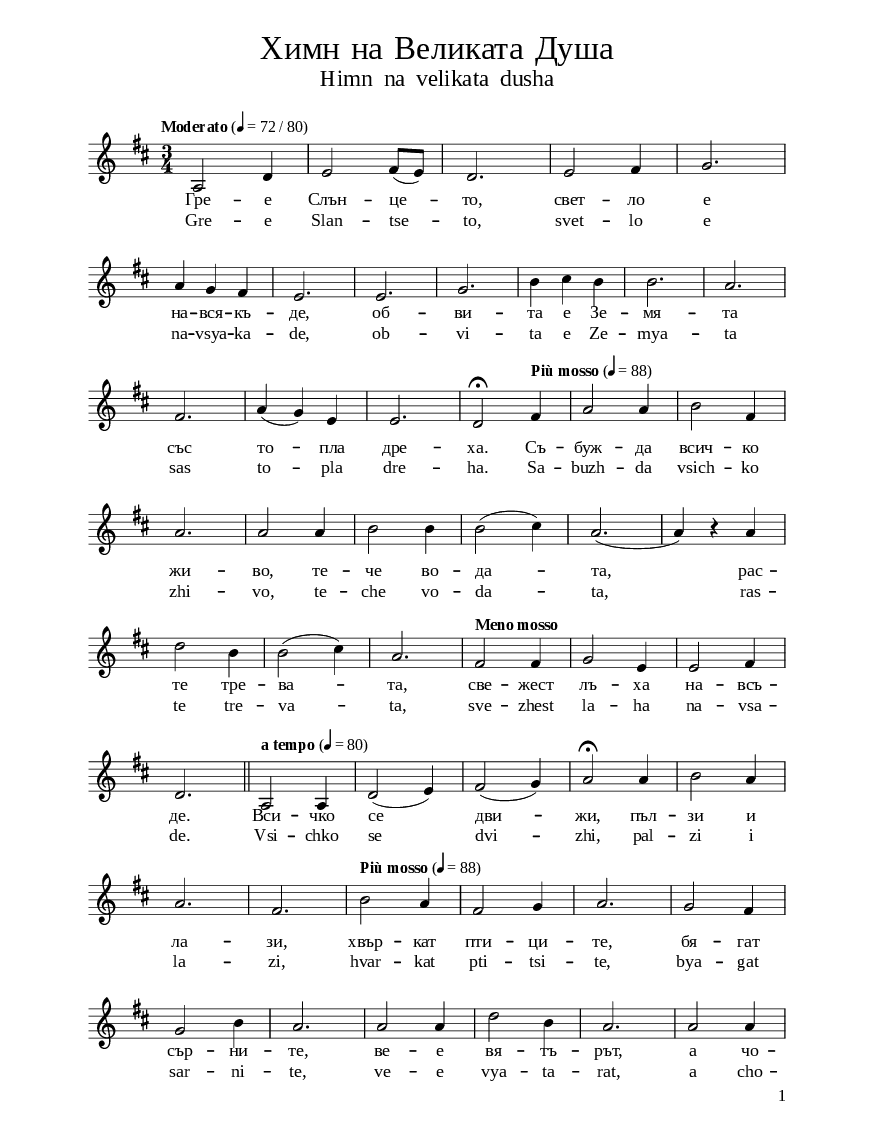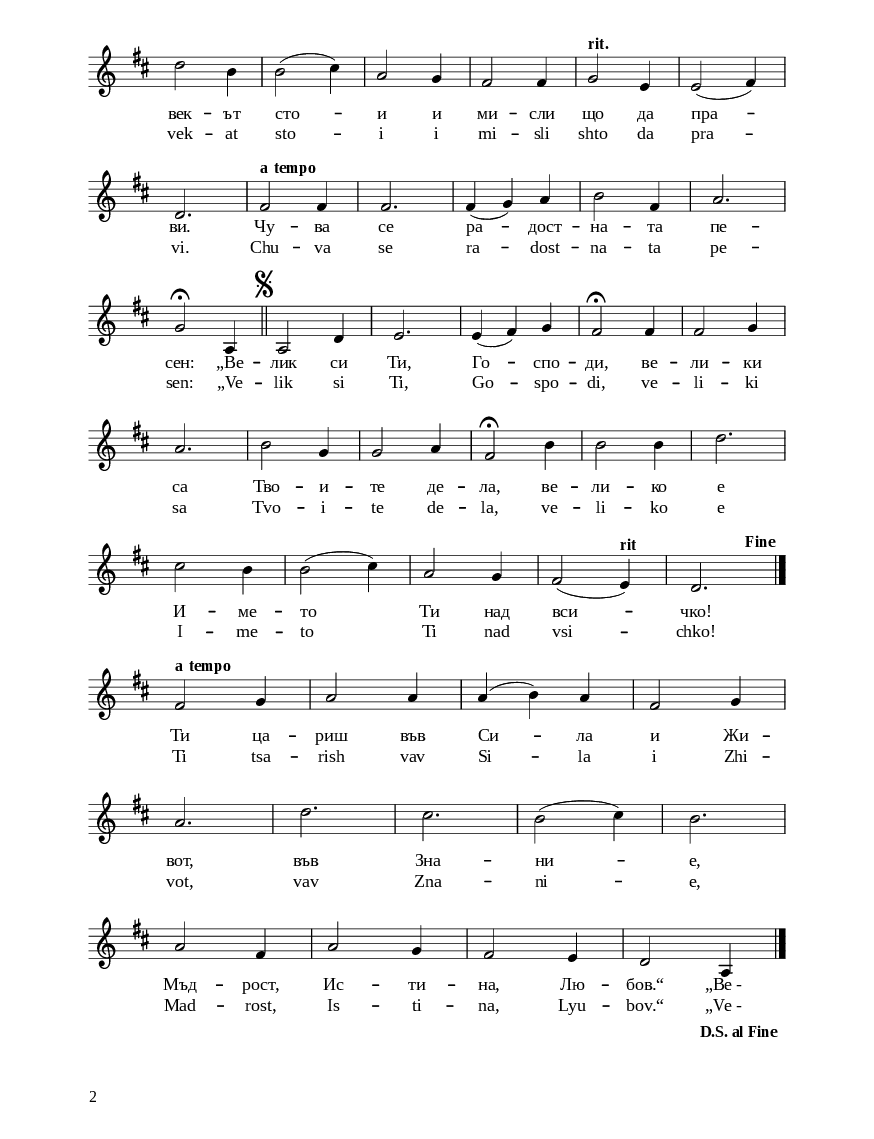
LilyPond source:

\version "2.22.0"

\paper {
  #(set-paper-size "a5")
}

\bookpart {
  \paper {
    print-all-headers = ##t
    print-page-number = ##t
    print-first-page-number = ##t

    % put page numbers on the bottom
    oddHeaderMarkup = \markup ""
    evenHeaderMarkup = \markup ""
    oddFooterMarkup = \markup
    \fill-line {
      ""
      \on-the-fly #print-page-number-check-first \fromproperty #'page:page-number-string
    }
    evenFooterMarkup = \markup
    \fill-line {
      \on-the-fly #print-page-number-check-first \fromproperty #'page:page-number-string
      ""
    }

    left-margin = 1.5\cm
    right-margin = 1.5\cm
    top-margin = 1.6\cm
    bottom-margin = 1.2\cm
    ragged-bottom = ##t % do not spread the staves to fill the whole vertical space

    % change lyrics and titles font (affects notes also)
    fonts =
    #(make-pango-font-tree
      "Times New Roman"
      "DejaVu Sans"
      "DejaVu Sans Mono"
      (/ (* staff-height pt) 3.6))

    % change distance between staves
    system-system-spacing =
    #'((basic-distance . 12)
       (minimum-distance . 6)
       (padding . 1)
       (stretchability . 12))
  }

  \header {
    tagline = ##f
  }

  \score{
    \layout {
      indent = 0.0\cm % remove first line indentation
      % ragged-last = ##t % do not spread last line to fill the whole space
      \context {
        \Score
        \omit BarNumber %remove bar numbers
      } % context

      \context {
        % change staff size
        \Staff
        fontSize = #+0 % affects notes size only
        \override StaffSymbol #'staff-space = #(magstep -3)
        \override StaffSymbol #'thickness = #0.5
        \override BarLine #'hair-thickness = #1
        %\override StaffSymbol #'ledger-line-thickness = #'(0 . 0)
      }

      \context {
        % adjust space between staff and lyrics and between the two lyric lines
        \Lyrics
        \override VerticalAxisGroup.nonstaff-relatedstaff-spacing = #'((basic-distance . 4.5))
        \override VerticalAxisGroup.nonstaff-nonstaff-spacing = #'((minimum-distance . 2))
      }
    } % layout

    \new Voice \absolute {

      \clef treble
      \key d \major
      \time 3/4
      \tempo \markup {
        % make tempo note smaller
        \concat {
          "Moderato " \normal-text { "(" }
          \teeny \general-align #Y #DOWN \note {4} #0.8
          \normal-text { " = 72 / 80)" }
        }
      }
      \autoBeamOff
      a2 d'4 | e'2 fis'8 [ (e'8) ]| d'2. | e'2 fis'4 | g'2. | \break

      a'4 g'4 fis'4 | e'2. | e'2. | g'2. | b'4 cis''4 b'4 | b'2. | a'2. | \break

      fis'2. | a'4 (g'4) e'4 | e'2. | d'2 \fermata   \tempo \markup {
        % make tempo note smaller
        \concat {
          "Più mosso " \normal-text { "(" }
          \teeny \general-align #Y #DOWN \note {4} #0.8
          \normal-text { " = 88)" }
        }
      }  fis'4  | a'2 a'4 | b'2 fis'4 | \break

      a'2. | a'2 a'4 | b'2 b'4 | b'2 ( cis''4 ) | a'2. ( | a'4 ) r4 a'4 | \break

      d''2 b'4 | b'2 ( cis''4 ) | a'2. |\tempo "Meno mosso" fis'2 fis'4  | g'2 e'4 | e'2 fis'4 | \break

      d'2.  \bar "||" \tempo \markup {
        % make tempo note smaller
        \concat {
          "a tempo " \normal-text { "(" }
          \teeny \general-align #Y #DOWN \note {4} #0.8
          \normal-text { " = 80)" }
        }
      }
      
      a2 a4 | d'2 ( e'4 ) | fis'2 ( g'4 ) | a'2 \fermata a'4 | b'2 a'4 | \break

      a'2. | fis'2. |\tempo \markup {
        % make tempo note smaller
        \concat {
          "Più mosso " \normal-text { "(" }
          \teeny \general-align #Y #DOWN \note {4} #0.8
          \normal-text { " = 88)" }
        }
      } b'2 a'4 | fis'2 g'4 | a'2. | g'2 fis'4 | \break

      g'2 b'4 | a'2. | a'2 a'4 | d''2 b'4 | a'2. | a'2 a'4 | \break

      d''2 b'4 | b'2 ( cis''4 ) | a'2 g'4 |fis'2  fis'4 |
      g'2^\markup\normalsize\bold { "rit." }   e'4 | e'2 ( fis'4 ) | \break
      d'2. | fis'2^\markup{ \bold {a tempo} } fis'4 | fis'2. | fis'4 ( g'4 )  a'4 | b'2 fis'4 |a'2.   \break
      | % 61
      g'2 ^\fermata a4 \mark \markup { \musicglyph "scripts.segno" }  \bar "||"
      a2  d'4 | % 63
      e'2. | % 64
      e'4 (  fis'4 )  g'4 | % 65
      fis'2 ^\fermata  fis'4 | % 66
      fis'2  g'4 \break | % 67
      a'2. | % 68
      b'2  g'4 | % 69
      g'2  a'4 |
      fis'2 ^\fermata  b'4 | % 71
      b'2  b'4 | % 72
      d''2. \break | % 73
      cis''2  b'4 | % 74
      b'2 (  cis''4 ) | % 75
      a'2  g'4 | % 76
      fis'2 (  e'4 ) ^\markup{ \bold {rit} } | % 77
      \tempo "              Fine" d'2. \bar "|."
      \break | % 78
      fis'2 ^\markup{ \bold {a tempo} }  g'4 | % 79
      a'2  a'4 |
      a'4 (  b'4 )  a'4 | % 81
      fis'2  g'4 \break | % 82
      a'2. | % 83
      d''2. | % 84
      cis''2. | % 85
      b'2 (  cis''4 ) | % 86
      b'2. \break | % 87
      a'2  fis'4 | % 88
      a'2  g'4 | % 89
      fis'2  e'4 |
      d'2  a4 \bar "|."
    }

    \addlyrics {
      Гре -- е Слън -- це -- то, свет -- ло е

      на -- вся -- къ -- де,  об -- ви -- та е Зе -- мя -- та със то -- пла дре -- ха.

      Съ -- буж -- да всич  --  ко жи -- во,

      те -- че во -- да -- та, рас -- те тре -- ва -- та,

      све -- жест лъ -- ха на -- всъ -- де.

      Вси -- чко се дви -- жи, пъл -- зи и ла -- зи,

      хвър -- кат пти -- ци -- те, бя -- гат сър -- ни -- те,

      ве -- е вя -- тъ -- рът, а чо -- век -- ът сто -- и

      и ми -- сли що да пра -- ви.

      Чу -- ва се ра -- дост -- на -- та пе -- сен:

      „Ве -- лик си Ти, Го -- спо -- ди,

      ве -- ли -- ки са Тво -- и -- те де -- ла,

      ве -- ли -- ко е И -- ме -- то Ти над вси -- чко!

      Ти ца -- риш във Си -- ла и Жи -- вот,

      във Зна -- ни -- е, Мъд -- рост,

      Ис -- ти -- на, Лю -- бов.“ "„Ве - "

    }
    \addlyrics {
       Gre -- e Slan -- tse -- to, svet -- lo e

      na -- vsya -- ka -- de,  ob -- vi -- ta e Ze -- mya -- ta sas to -- pla dre -- ha.

      Sa -- buzh -- da vsich  --  ko zhi -- vo,

      te -- che vo -- da -- ta, ras -- te tre -- va -- ta,

      sve -- zhest la -- ha na -- vsa -- de.

      Vsi -- chko se dvi -- zhi, pal -- zi i la -- zi,

      hvar -- kat pti -- tsi -- te, bya -- gat sar -- ni -- te,

      ve -- e vya -- ta -- rat, a cho -- vek -- at sto -- i

      i mi -- sli shto da pra -- vi.

      Chu -- va se ra -- dost -- na -- ta pe -- sen:

      „Ve -- lik si Ti, Go -- spo -- di,

      ve -- li -- ki sa Tvo -- i -- te de -- la,

      ve -- li -- ko e I -- me -- to Ti nad vsi -- chko!

      Ti tsa -- rish vav Si -- la i Zhi -- vot,

      vav Zna -- ni -- e, Mad -- rost,

      Is -- ti -- na, Lyu -- bov.“ "„Ve - "
      }

      \header {
        title = \markup \column \normal-text \fontsize #2.5 {
          \center-align
          \line { Химн на Великата Душа }
          \vspace #-0.6
          \center-align
          \line \fontsize #-3 { Himn na velikata dusha }
          \vspace #-0.8
          \center-align
          \line \fontsize #-3 { " " }
        }
      }

      \midi{}

    } % score



  \markup \halign #-16 \raise #3 \override #'(baseline-skip . 2) {
    \column  {
      \line \right-align {
        \bold  { "D.S. al Fine" }
      }
      \line { " " }
    }
  }

  \pageBreak

    % include foreign translation(s) of the song
    \version "2.22.0"

\markup \fill-line { \fontsize #6 "Hymne der Großen Seele" }
\markup \null
\markup \null
\markup \fontsize #+2.5 {
  \hspace #12
  \override #'(baseline-skip . 2)

  \column {
    \line { " " }

 \line { " "Die Sonne scheint, }

 \line { " "überall ist es hell, }

 \line { " "die Erde ist von einem warmen Gewand umhüllt. }

 \line { " "Sie erweckt alles Lebendige; }

 \line { " "das Wasser fließt, das Gras sprießt, }

 \line { " "eine frische Brise weht überall. }

 \line { " "Alles bewegt sich, kriecht und krabbelt.}

 \line { " "Die Vögel flattern, die Rehe laufen }

 \line { " "und der Wind weht }

 \line { " "und der Mensch steht}

 \line { " "und denkt nach, was er tun soll. }

 \line { " "Dann erklingt ein fröhliches Lied:}

 \line { " "Groß bist Du, Herr,}

 \line { " " groß sind Deine Werke, }

 \line { " " groß ist Dein Name über allem!}

 \line { " "Du herrschst in der Kraft und im Leben,}

 \line { " "im Wissen, in der Weisheit, }

 \line { " "der Wahrheit und der Liebe.}

 \line { " "Groß bist Du, Herr, }

 \line { " "groß sind Deine Werke, }

 \line { " "groß ist Dein Name über allem!}

  }
}


  } % bookpart
